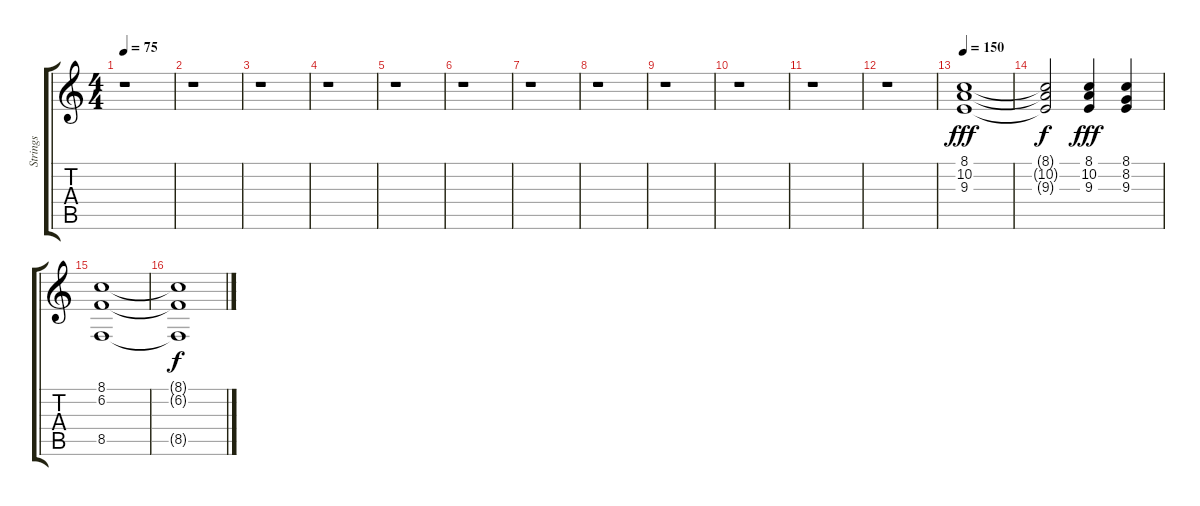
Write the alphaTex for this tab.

\track ("Strings" "Strings") {instrument stringensemble1}
\staff {score tabs}
\tuning (E4 B3 G3 D3 A2 E2) {hide}
\ts (4 4)
\tempo 75
\clef g2
\ks c
r.1{dy fff} |
r.1 |
r.1 |
r.1 |
r.1 |
r.1 |
r.1 |
r.1 |
r.1 |
r.1 |
r.1 |
r.1 |
\tempo 150
(8.1 10.2 9.3).1 |
(8.1{t} 10.2{t} 9.3{t}).2{dy f} (8.1 10.2 9.3).4{dy fff} (8.1 8.2 9.3).4 |
(8.1 6.2 8.5).1 |
(8.1{t} 6.2{t} 8.5{t}).1{dy f}
